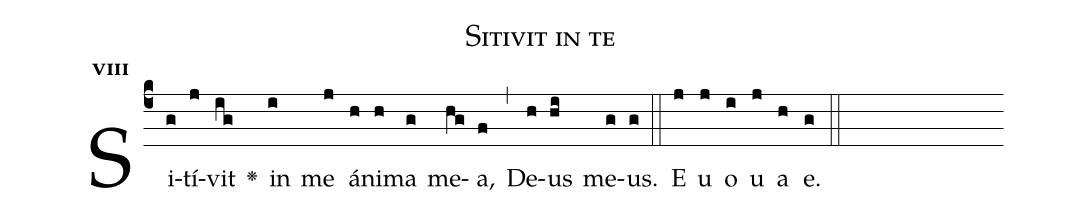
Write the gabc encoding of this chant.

name:Sitivit in te;
office-part:Antiphona;
mode:8;
%%
initial-style: 1;
name: Sitivit anima mea;
book: Antiphonae & Responsoria/Tomus III, p. 38;
occasion: Psalterium Hebdomada II Feria II;
office-part: Laudes Ant. 1;
user-notes: ;
commentary: ;
annotation: 8g;
centering-scheme: english;
fontsize: 12;
font: OFLSortsMillGoudy;
height: 11;
width: 4.5;
%%
(c4)Si(g)tí(j)vit(ig) <v>\greheightstar</v>() in(i) me(j) á(h)ni(h)ma(g) me(hg)a,(f) (,) De(h)us(hi) me(g)us.(g) (::)
E(j) u(j) o(i) u(j) a(h) e.(g) (::)
